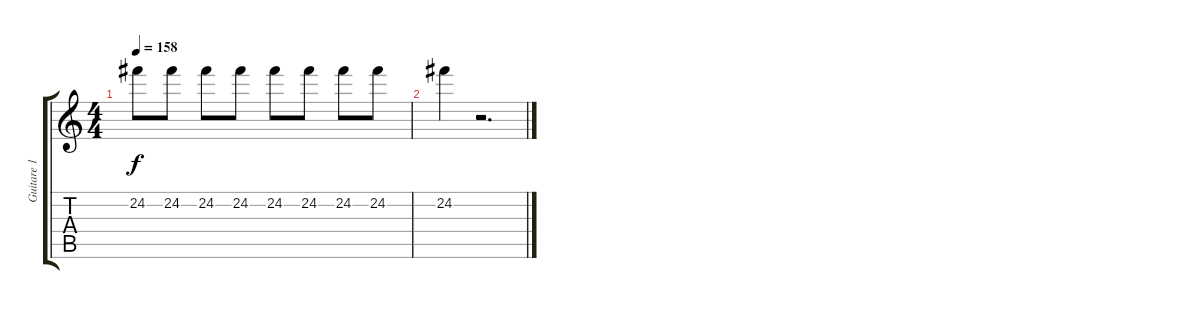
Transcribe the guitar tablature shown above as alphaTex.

\track ("Guitare 1" "Guitare 1") {instrument distortionguitar}
\staff {score tabs}
\tuning (B3 Gb3 D3 A2 E2 B1) {hide}
\ts (4 4)
\tempo 158
\clef g2
\ks c
24.2.8{dy f} 24.2.8 24.2.8 24.2.8 24.2.8 24.2.8 24.2.8 24.2.8 |
24.2.4 r.2{d}
